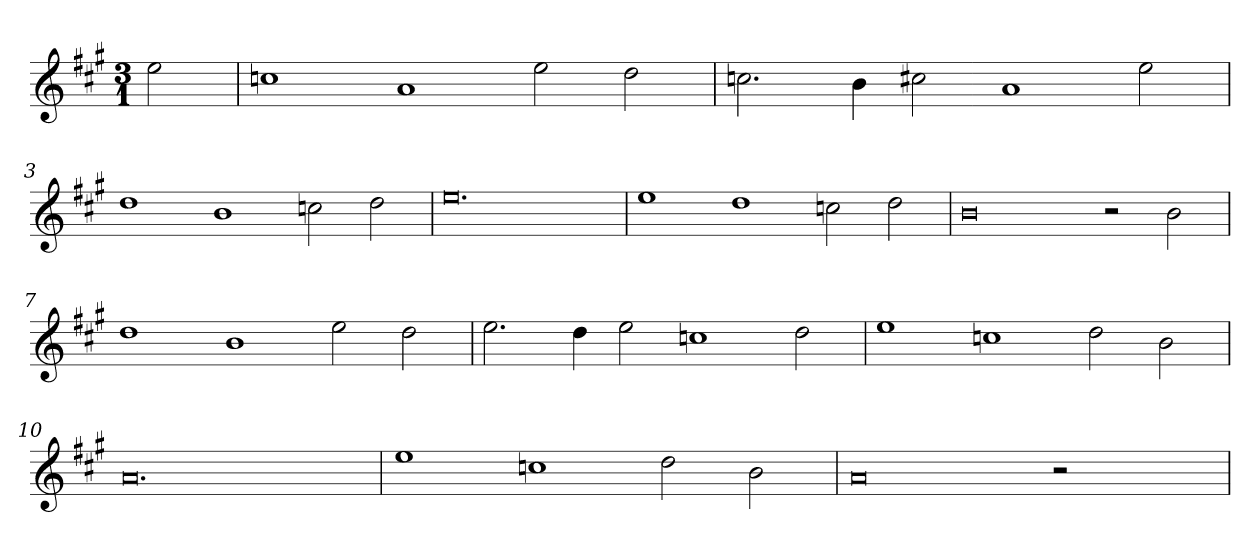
**kern
*part1
*staff1
*clefG2
*k[f#c#g#]
*A:
*M3/1
=
2ee
=1
1ccn
1a
2ee
2dd
=2
2.ccn
4b
2cc#
1a
2ee
=3
1dd
1b
2ccn
2dd
=4
0.ee
=5
1ee
1dd
2ccn
2dd
=6
0b
2r
2b
=7
1dd
1b
2ee
2dd
=8
2.ee
4dd
2ee
1ccn
2dd
=9
1ee
1ccn
2dd
2b
=10
0.a
=11
1ee
1ccn
2dd
2b
=12
0a
2r
2ryy
=
*-
